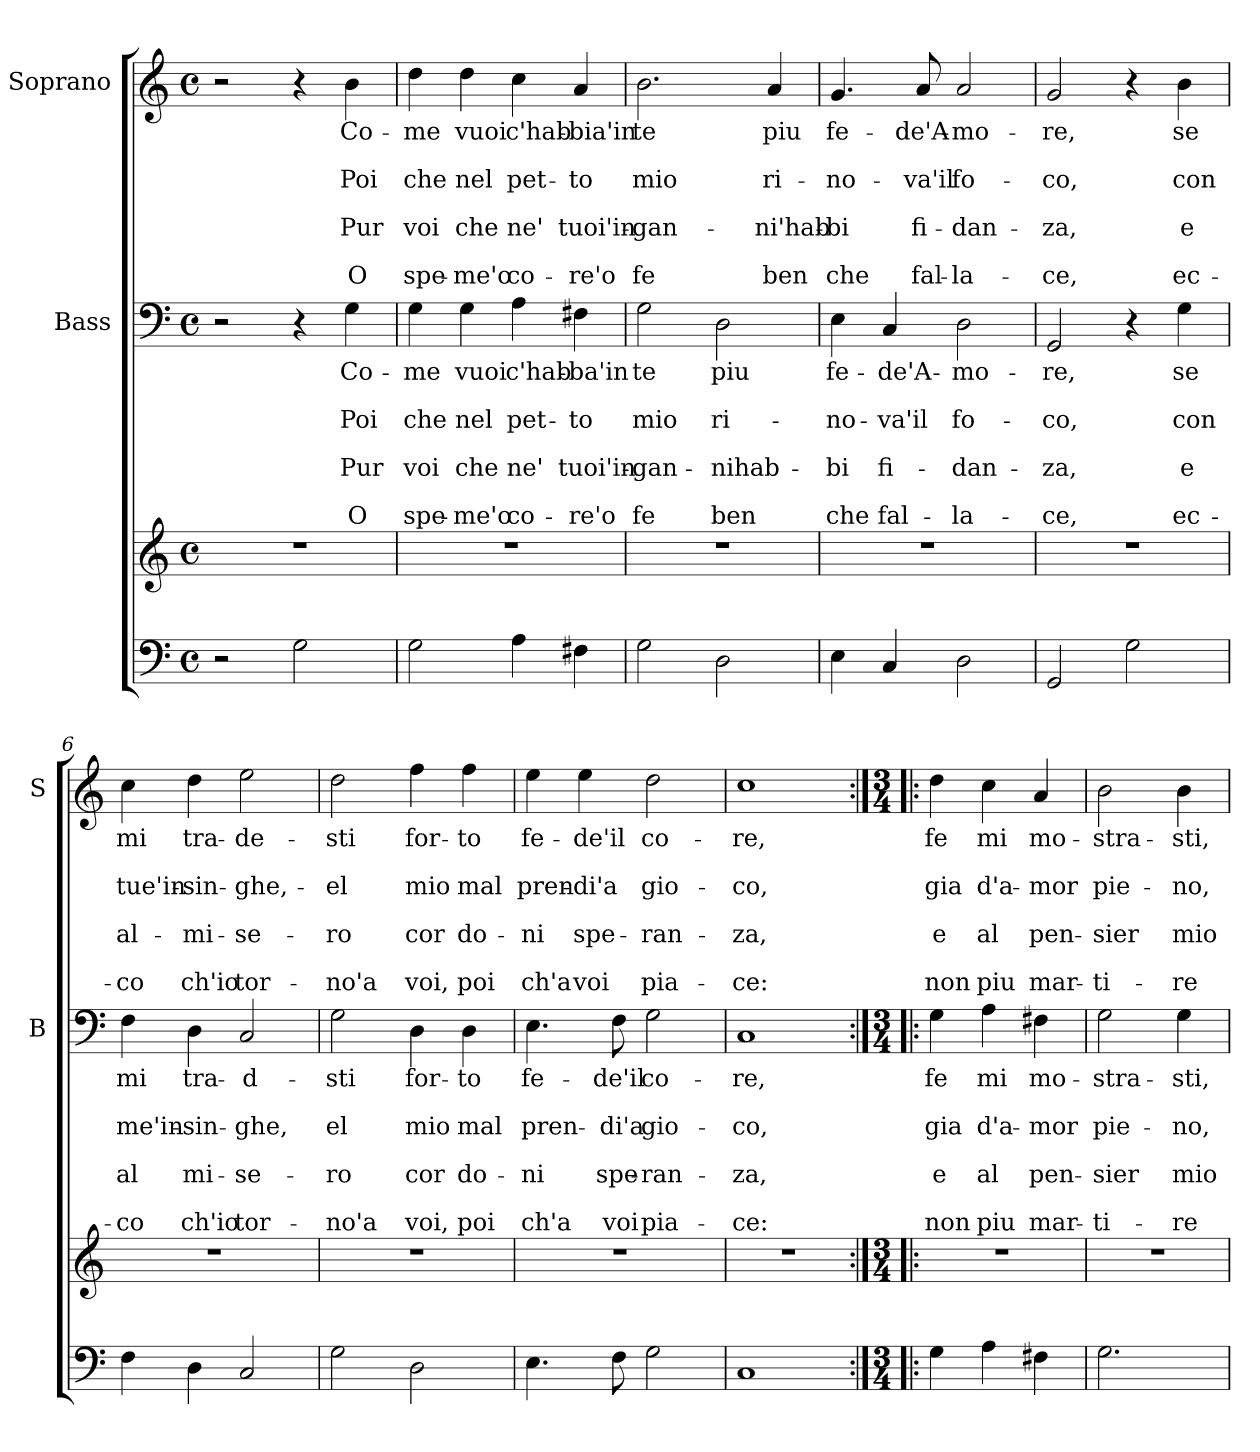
**kern	**kern	**kern	**text	**text	**text	**text	**text	**text	**text	**kern	**text	**text	**text	**text	**text	**text	**text
*part3	*part3	*part2	*part2	*part2	*part2	*part2	*part2	*part2	*part2	*part1	*part1	*part1	*part1	*part1	*part1	*part1	*part1
*staff4	*staff3	*staff2	*staff2	*staff2	*staff2	*staff2	*staff2	*staff2	*staff2	*staff1	*staff1	*staff1	*staff1	*staff1	*staff1	*staff1	*staff1
*	*	*I"Bass	*	*	*	*	*	*	*	*I"Soprano	*	*	*	*	*	*	*
*	*	*I'B	*	*	*	*	*	*	*	*I'S	*	*	*	*	*	*	*
*clefF4	*clefG2	*clefF4	*	*	*	*	*	*	*	*clefG2	*	*	*	*	*	*	*
*k[]	*k[]	*k[]	*	*	*	*	*	*	*	*k[]	*	*	*	*	*	*	*
*C:	*C:	*C:	*	*	*	*	*	*	*	*C:	*	*	*	*	*	*	*
*M4/4	*M4/4	*M4/4	*	*	*	*	*	*	*	*M4/4	*	*	*	*	*	*	*
*met(c)	*met(c)	*met(c)	*	*	*	*	*	*	*	*met(c)	*	*	*	*	*	*	*
=1	=1	=1	=1	=1	=1	=1	=1	=1	=1	=1	=1	=1	=1	=1	=1	=1	=1
2r	1r	2r	.	.	.	.	.	.	.	2r	.	.	.	.	.	.	.
2G\	.	4r	.	.	.	.	.	.	.	4r	.	.	.	.	.	.	.
!	!	!	!LO:LY:b	!	!LO:LY:b	!	!LO:LY:b	!	!LO:LY:b	!	!LO:LY:b	!	!LO:LY:b	!	!LO:LY:b	!	!LO:LY:b
.	.	4G\	Co-	.	Poi	.	Pur	.	O	4b\	Co-	.	Poi	.	Pur	.	O
=2	=2	=2	=2	=2	=2	=2	=2	=2	=2	=2	=2	=2	=2	=2	=2	=2	=2
!	!	!	!LO:LY:b	!	!LO:LY:b	!	!LO:LY:b	!	!LO:LY:b	!	!LO:LY:b	!	!LO:LY:b	!	!LO:LY:b	!	!LO:LY:b
2G\	1r	4G\	-me	.	che	.	voi	.	spe-	4dd\	-me	.	che	.	voi	.	spe-
!	!	!	!LO:LY:b	!	!LO:LY:b	!	!LO:LY:b	!	!LO:LY:b	!	!LO:LY:b	!	!LO:LY:b	!	!LO:LY:b	!	!LO:LY:b
.	.	4G\	vuoi	.	nel	.	che	.	-me'o	4dd\	vuoi	.	nel	.	che	.	-me'o
!	!	!	!LO:LY:b	!	!LO:LY:b	!	!LO:LY:b	!	!LO:LY:b	!	!LO:LY:b	!	!LO:LY:b	!	!LO:LY:b	!	!LO:LY:b
4A\	.	4A\	c'hab-	.	pet-	.	ne'	.	co-	4cc\	c'hab-	.	pet-	.	ne'	.	co-
!	!	!	!LO:LY:b	!	!LO:LY:b	!	!LO:LY:b	!	!LO:LY:b	!	!LO:LY:b	!	!LO:LY:b	!	!LO:LY:b	!	!LO:LY:b
4F#X\	.	4F#X\	-ba'in	.	-to	.	tuoi'in-	.	-re'o	4a/	-bia'in	.	-to	.	tuoi'in-	.	-re'o
=3	=3	=3	=3	=3	=3	=3	=3	=3	=3	=3	=3	=3	=3	=3	=3	=3	=3
!	!	!	!LO:LY:b	!	!LO:LY:b	!	!LO:LY:b	!	!LO:LY:b	!	!LO:LY:b	!	!LO:LY:b	!	!LO:LY:b	!	!LO:LY:b
2G\	1r	2G\	te	.	mio	.	-gan-	.	fe	2.b\	te	.	mio	.	-gan-	.	fe
!	!	!	!LO:LY:b	!	!LO:LY:b	!	!LO:LY:b	!	!LO:LY:b	!	!	!	!	!	!	!	!
2D\	.	2D\	piu	.	ri-	.	-nihab-	.	ben	.	.	.	.	.	.	.	.
!	!	!	!	!	!	!	!	!	!	!	!LO:LY:b	!	!LO:LY:b	!	!LO:LY:b	!	!LO:LY:b
.	.	.	.	.	.	.	.	.	.	4a/	piu	.	ri-	.	-ni'hab-	.	ben
=4	=4	=4	=4	=4	=4	=4	=4	=4	=4	=4	=4	=4	=4	=4	=4	=4	=4
!	!	!	!LO:LY:b	!	!LO:LY:b	!	!LO:LY:b	!	!LO:LY:b	!	!LO:LY:b	!	!LO:LY:b	!	!LO:LY:b	!	!LO:LY:b
4E\	1r	4E\	fe-	.	-no-	.	-bi	.	che	4.g/	fe-	.	-no-	.	-bi	.	che
!	!	!	!LO:LY:b	!	!LO:LY:b	!	!LO:LY:b	!	!LO:LY:b	!	!	!	!	!	!	!	!
4C/	.	4C/	-de'A-	.	-va'il	.	fi-	.	fal-	.	.	.	.	.	.	.	.
!	!	!	!	!	!	!	!	!	!	!	!LO:LY:b	!	!LO:LY:b	!	!LO:LY:b	!	!LO:LY:b
.	.	.	.	.	.	.	.	.	.	8a/	-de'A-	.	-va'il	.	fi-	.	fal-
!	!	!	!LO:LY:b	!	!LO:LY:b	!	!LO:LY:b	!	!LO:LY:b	!	!LO:LY:b	!	!LO:LY:b	!	!LO:LY:b	!	!LO:LY:b
2D\	.	2D\	-mo-	.	fo-	.	-dan-	.	-la-	2a/	-mo-	.	fo-	.	-dan-	.	-la-
=5	=5	=5	=5	=5	=5	=5	=5	=5	=5	=5	=5	=5	=5	=5	=5	=5	=5
!	!	!	!LO:LY:b	!	!LO:LY:b	!	!LO:LY:b	!	!LO:LY:b	!	!LO:LY:b	!	!LO:LY:b	!	!LO:LY:b	!	!LO:LY:b
2GG/	1r	2GG/	-re,	.	-co,	.	-za,	.	-ce,	2g/	-re,	.	-co,	.	-za,	.	-ce,
2G\	.	4r	.	.	.	.	.	.	.	4r	.	.	.	.	.	.	.
!	!	!	!LO:LY:b	!	!LO:LY:b	!	!LO:LY:b	!	!LO:LY:b	!	!LO:LY:b	!	!LO:LY:b	!	!LO:LY:b	!	!LO:LY:b
.	.	4G\	se	.	con	.	e	.	ec-	4b\	se	.	con	.	e	.	ec-
!!LO:LB:g=z
=6	=6	=6	=6	=6	=6	=6	=6	=6	=6	=6	=6	=6	=6	=6	=6	=6	=6
!	!	!	!LO:LY:b	!	!LO:LY:b	!	!LO:LY:b	!	!LO:LY:b	!	!LO:LY:b	!	!LO:LY:b	!	!LO:LY:b	!	!LO:LY:b
4F\	1r	4F\	mi	.	me'in-	.	al	.	-co	4cc\	mi	.	tue'in-	.	al-	.	-co
!	!	!	!LO:LY:b	!	!LO:LY:b	!	!LO:LY:b	!	!LO:LY:b	!	!LO:LY:b	!	!LO:LY:b	!	!LO:LY:b	!	!LO:LY:b
4D\	.	4D\	tra-	.	-sin-	.	mi-	.	ch'io	4dd\	tra-	.	-sin-	.	-mi-	.	ch'io
!	!	!	!LO:LY:b	!	!LO:LY:b	!	!LO:LY:b	!	!LO:LY:b	!	!LO:LY:b	!	!LO:LY:b	!	!LO:LY:b	!	!LO:LY:b
2C/	.	2C/	-d-	.	-ghe,	.	-se-	.	tor-	2ee\	-de-	.	-ghe,-	.	-se-	.	tor-
=7	=7	=7	=7	=7	=7	=7	=7	=7	=7	=7	=7	=7	=7	=7	=7	=7	=7
!	!	!	!LO:LY:b	!	!LO:LY:b	!	!LO:LY:b	!	!LO:LY:b	!	!LO:LY:b	!	!LO:LY:b	!	!LO:LY:b	!	!LO:LY:b
2G\	1r	2G\	-sti	.	el	.	-ro	.	-no'a	2dd\	-sti	.	-el	.	-ro	.	-no'a
!	!	!	!LO:LY:b	!	!LO:LY:b	!	!LO:LY:b	!	!LO:LY:b	!	!LO:LY:b	!	!LO:LY:b	!	!LO:LY:b	!	!LO:LY:b
2D\	.	4D\	for-	.	mio	.	cor	.	voi,	4ff\	for-	.	mio	.	cor	.	voi,
!	!	!	!LO:LY:b	!	!LO:LY:b	!	!LO:LY:b	!	!LO:LY:b	!	!LO:LY:b	!	!LO:LY:b	!	!LO:LY:b	!	!LO:LY:b
.	.	4D\	-to	.	mal	.	do-	.	poi	4ff\	-to	.	mal	.	do-	.	poi
=8	=8	=8	=8	=8	=8	=8	=8	=8	=8	=8	=8	=8	=8	=8	=8	=8	=8
!	!	!	!LO:LY:b	!	!LO:LY:b	!	!LO:LY:b	!	!LO:LY:b	!	!LO:LY:b	!	!LO:LY:b	!	!LO:LY:b	!	!LO:LY:b
4.E\	1r	4.E\	fe-	.	pren-	.	-ni	.	ch'a	4ee\	fe-	.	pren-	.	-ni	.	ch'a
!	!	!	!	!	!	!	!	!	!	!	!LO:LY:b	!	!LO:LY:b	!	!LO:LY:b	!	!LO:LY:b
.	.	.	.	.	.	.	.	.	.	4ee\	-de'il	.	-di'a	.	spe-	.	voi
!	!	!	!LO:LY:b	!	!LO:LY:b	!	!LO:LY:b	!	!LO:LY:b	!	!	!	!	!	!	!	!
8F\	.	8F\	-de'il	.	-di'a	.	spe-	.	voi	.	.	.	.	.	.	.	.
!	!	!	!LO:LY:b	!	!LO:LY:b	!	!LO:LY:b	!	!LO:LY:b	!	!LO:LY:b	!	!LO:LY:b	!	!LO:LY:b	!	!LO:LY:b
2G\	.	2G\	co-	.	gio-	.	-ran-	.	pia-	2dd\	co-	.	gio-	.	-ran-	.	pia-
=9	=9	=9	=9	=9	=9	=9	=9	=9	=9	=9	=9	=9	=9	=9	=9	=9	=9
!	!	!	!LO:LY:b	!	!LO:LY:b	!	!LO:LY:b	!	!LO:LY:b	!	!LO:LY:b	!	!LO:LY:b	!	!LO:LY:b	!	!LO:LY:b
1C	1r	1C	-re,	.	-co,	.	-za,	.	-ce:	1cc	-re,	.	-co,	.	-za,	.	-ce:
=10:|!|:	=10:|!|:	=10:|!|:	=10:|!|:	=10:|!|:	=10:|!|:	=10:|!|:	=10:|!|:	=10:|!|:	=10:|!|:	=10:|!|:	=10:|!|:	=10:|!|:	=10:|!|:	=10:|!|:	=10:|!|:	=10:|!|:	=10:|!|:
*M3/4	*M3/4	*M3/4	*	*	*	*	*	*	*	*M3/4	*	*	*	*	*	*	*
!	!	!	!LO:LY:b	!	!LO:LY:b	!	!LO:LY:b	!	!LO:LY:b	!	!LO:LY:b	!	!LO:LY:b	!	!LO:LY:b	!	!LO:LY:b
4G\	2.r	4G\	fe	.	gia	.	e	.	non	4dd\	fe	.	gia	.	e	.	non
!	!	!	!LO:LY:b	!	!LO:LY:b	!	!LO:LY:b	!	!LO:LY:b	!	!LO:LY:b	!	!LO:LY:b	!	!LO:LY:b	!	!LO:LY:b
4A\	.	4A\	mi	.	d'a-	.	al	.	piu	4cc\	mi	.	d'a-	.	al	.	piu
!	!	!	!LO:LY:b	!	!LO:LY:b	!	!LO:LY:b	!	!LO:LY:b	!	!LO:LY:b	!	!LO:LY:b	!	!LO:LY:b	!	!LO:LY:b
4F#X\	.	4F#X\	mo-	.	-mor	.	pen-	.	mar-	4a/	mo-	.	-mor	.	pen-	.	mar-
!!LO:PB:g=z
=11	=11	=11	=11	=11	=11	=11	=11	=11	=11	=11	=11	=11	=11	=11	=11	=11	=11
!	!	!	!LO:LY:b	!	!LO:LY:b	!	!LO:LY:b	!	!LO:LY:b	!	!LO:LY:b	!	!LO:LY:b	!	!LO:LY:b	!	!LO:LY:b
2.G\	2.r	2G\	-stra-	.	pie-	.	-sier	.	-ti-	2b\	-stra-	.	pie-	.	-sier	.	-ti-
!	!	!	!LO:LY:b	!	!LO:LY:b	!	!LO:LY:b	!	!LO:LY:b	!	!LO:LY:b	!	!LO:LY:b	!	!LO:LY:b	!	!LO:LY:b
.	.	4G\	-sti,	.	-no,	.	mio	.	-re	4b\	-sti,	.	-no,	.	mio	.	-re
=	=	=	=	=	=	=	=	=	=	=	=	=	=	=	=	=	=
*-	*-	*-	*-	*-	*-	*-	*-	*-	*-	*-	*-	*-	*-	*-	*-	*-	*-
